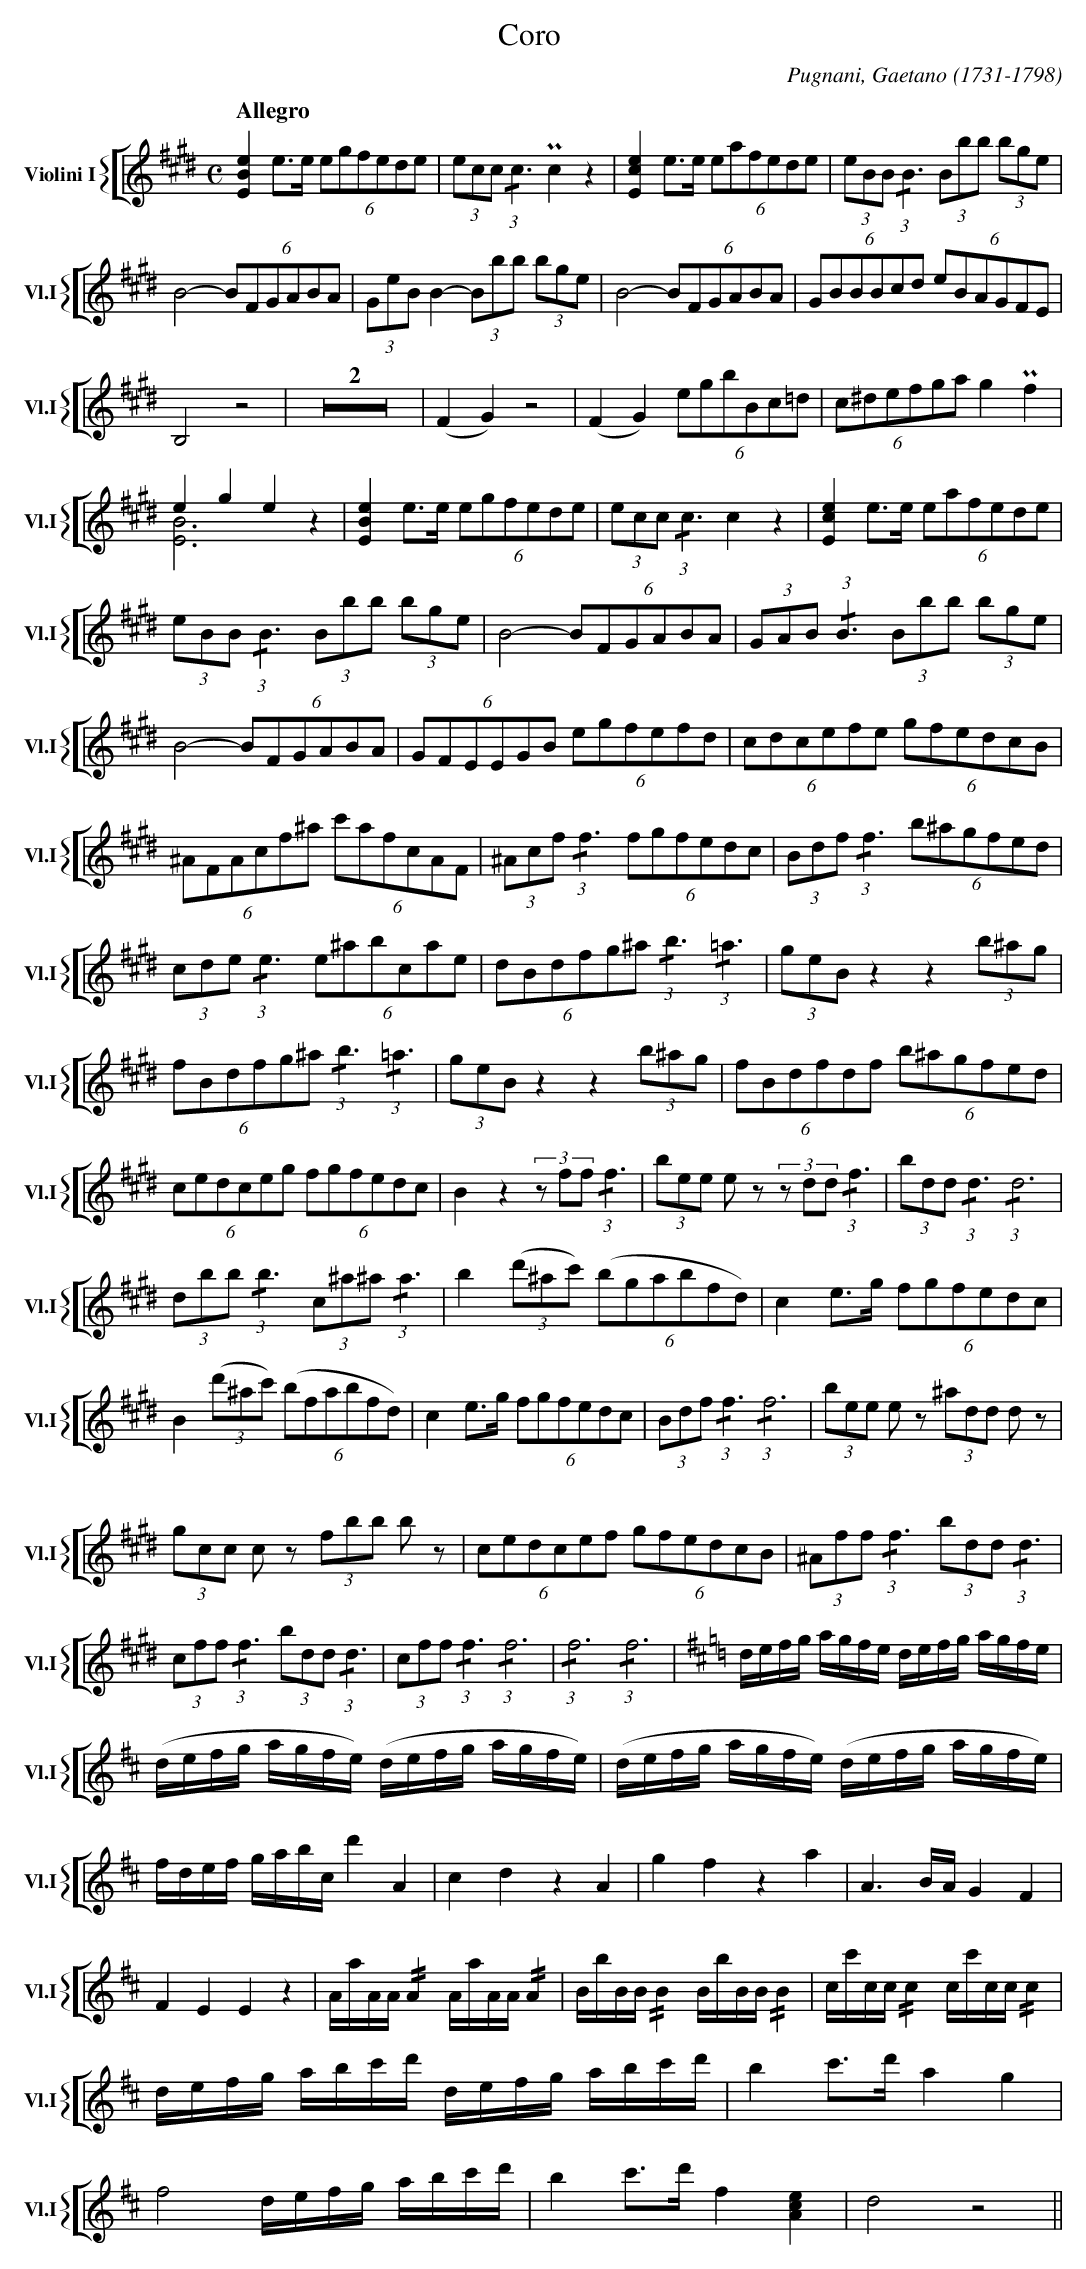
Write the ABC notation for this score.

X:1
T:Coro
C:Pugnani, Gaetano (1731-1798)
M:C
L:1/4
K:E
V: 11 clef=treble name="Violini I" sname="Vl.I"
%%staves [{ 11 }]
   [Q:"Allegro"] [EBe] e/>e/ (6:4e/g/f/e/d/e/ | \
   (3e/c/c/ (3:2:1!/!c3/2 Pcz | [Ece] e/>e/ (6:4e/a/f/e/d/e/ | \
   (3e/B/B/ (3:2:1!/!B3/2 (3B/b/b/ (3b/g/e/ | \
   B2- (6:4B/F/G/A/B/A/ | (3G/e/B/ B- (3B/b/b/ (3b/g/e/ | \
   B2- (6:4B/F/G/A/B/A/ | (6:4G/B/B/B/c/d/ (6:4e/B/A/G/F/E/ | \
   B,2z2 | Z2 | (FG) z2 | (FG) (6:4 e/g/b/B/c/=d/ | \
   (6:4 c/^d/e/f/g/a/ gPf | egez & [EB]3x | \
   [EBe] e/>e/ (6:4e/g/f/e/d/e/ | \
   (3e/c/c/ (3:2:1!/!c3/2 cz | [Ece] e/>e/ (6:4e/a/f/e/d/e/ | \
   (3e/B/B/ (3:2:1!/!B3/2 (3B/b/b/ (3b/g/e/ | \
   B2- (6:4B/F/G/A/B/A/ | (3G/A/B/ (3:2:1!/!B3/2 (3B/b/b/ (3b/g/e/ | \
   B2- (6:4B/F/G/A/B/A/ | (6:4G/F/E/E/G/B/ (6:4e/g/f/e/f/d/ | \
   (6:4c/d/c/e/f/e/ (6:4g/f/e/d/c/B/ | (6:4^A/F/A/c/f/^a/ (6:4c'/a/f/c/A/F/ | \
   (3^A/c/f/ (3:2:1!/!f3/2 (6:4f/g/f/e/d/c/ | (3B/d/f/ (3:2:1!/!f3/2 (6:4b/^a/g/f/e/d/ | \
   (3c/d/e/ (3:2:1!/!e3/2 (6:4e/^a/b/c/a/e/ | (6:4d/B/d/f/g/^a/ (3:2:1!/!b3/2 (3:2:1!/!=a3/2 | \
   (3g/e/B/ zz (3b/^a/g/ | (6:4f/B/d/f/g/^a/ (3:2:1!/!b3/2 (3:2:1!/!=a3/2 | (3g/e/B/ zz (3b/^a/g/ | \
   (6:4f/B/d/f/d/f/ (6:4b/^a/g/f/e/d/ | (6:4c/e/d/c/e/g/ (6:4f/g/f/e/d/c/ | B z (3z/f/f/ (3:2:1!/!f3/2 | \
   (3b/e/e/ e/ z/ (3z/d/d/ (3:2:1!/!f3/2 | (3b/d/d/ (3:2:1!/!d3/2 (3:2:1!/!d6/2 | \
   (3d/b/b/ (3:2:1!/!b3/2 (3c/^a/^a/ (3:2:1!/!a3/2 | b ((3d'/^a/c'/) ((6:4b/g/a/b/f/d/) | \
   c e/>g/ (6:4f/g/f/e/d/c/ | B ((3d'/^a/c'/) ((6:4b/f/a/b/f/d/)| \
   c e/>g/ (6:4f/g/f/e/d/c/ | (3B/d/f/ (3:2:1!/!f3/2 (3:2:1!/!f6/2 | \
   (3b/e/e/ e/ z/ (3^a/d/d/ d/ z/ | (3g/c/c/ c/ z/ (3f/b/b/ b/ z/ | \
   (6:4c/e/d/c/e/f/ (6:4g/f/e/d/c/B/ | (3^A/f/f/ (3:2:1!/!f3/2 (3b/d/d/ (3:2:1!/!d3/2 | \
   (3c/f/f/ (3:2:1!/!f3/2 (3b/d/d/ (3:2:1!/!d3/2 | (3c/f/f/ (3:2:1!/!f3/2 (3:2:1!/!f6/2 | \
   (3:2:1!/!f6/2 (3:2:1!/!f6/2 | [K:D] d//e//f//g// a//g//f//e// d//e//f//g// a//g//f//e// | \
   (d//e//f//g// a//g//f//e//) (d//e//f//g// a//g//f//e//) | (d//e//f//g// a//g//f//e//) (d//e//f//g// a//g//f//e//) | \
   f//d//e//f// g//a//b//c// d' A | c d z A | g f z a | A > B/A// G F | F E E z | \
   A//a//A//A// !//!A4/4 A//a//A//A// !//!A4/4 | B//b//B//B// !//!B B//b//B//B// !//!B | \
   c//c'//c//c// !//!c c//c'//c//c// !//!c | d//e//f//g// a//b//c'//d'// d//e//f//g// a//b//c'//d'// | \
   b c'/>d'/ a g | f2 d//e//f//g// a//b//c'//d'// | b c'/>d'/ f [ecA] | d2 z2 ||
